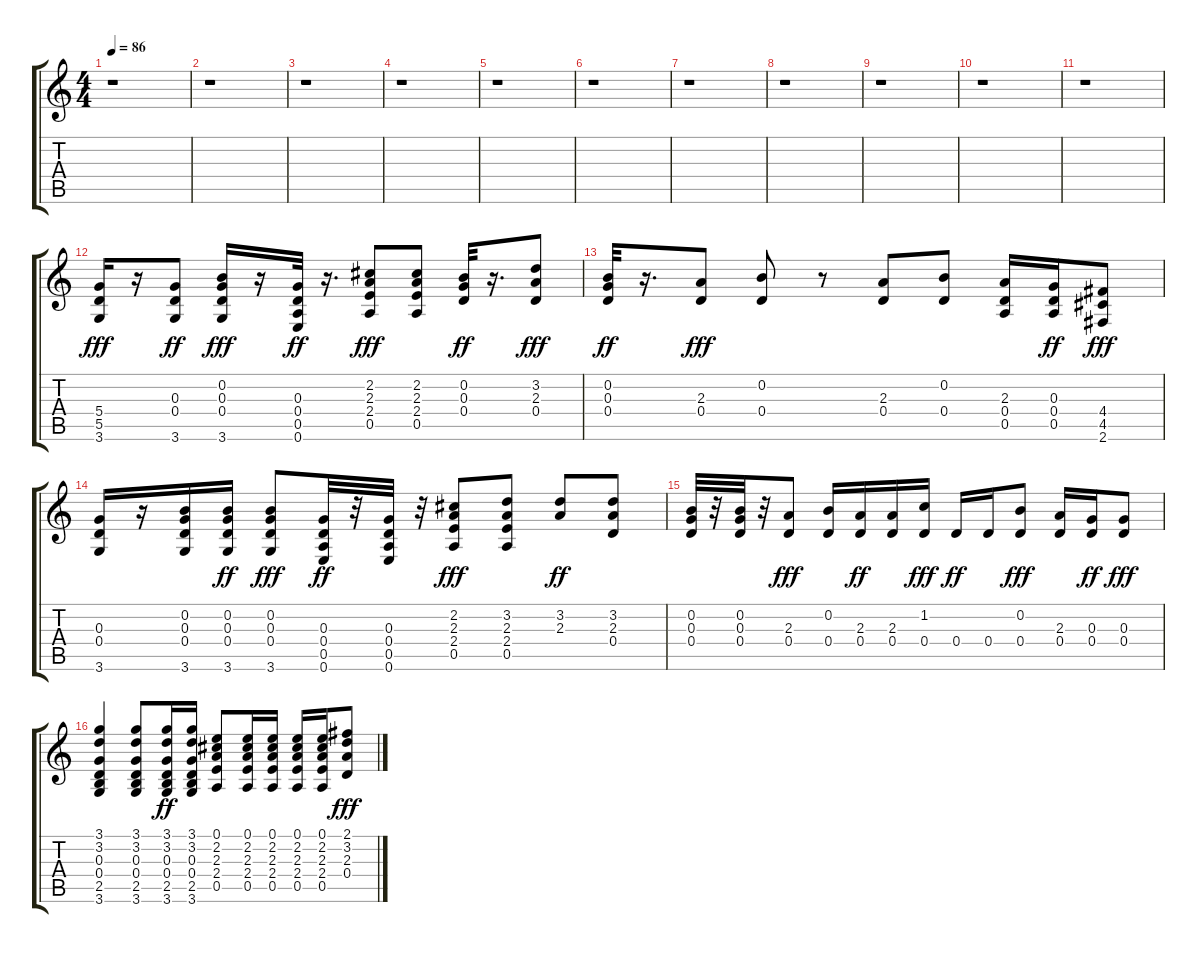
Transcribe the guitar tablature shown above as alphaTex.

\track "" {instrument acousticguitarsteel}
\staff {score tabs}
\tuning (E4 B3 G3 D3 A2 E2) {hide}
\ts (4 4)
\tempo 86
\clef g2
\ks c
r.1{dy fff} |
r.1 |
r.1 |
r.1 |
r.1 |
r.1 |
r.1 |
r.1 |
r.1 |
r.1 |
r.1 |
(5.4 5.5 3.6).16 r.16 (0.3 0.4 3.6).8{dy ff} (0.2 0.3 0.4 3.6).16{dy fff} r.16 (0.3 0.4 0.5 0.6).32{dy ff} r.16{d} (2.2 2.3 2.4 0.5).8{dy fff} (2.2 2.3 2.4 0.5).8 (0.2 0.3 0.4).32{dy ff} r.16{d} (3.2 2.3 0.4).8{dy fff} |
(0.2 0.3 0.4).32{dy ff} r.16{d} (2.3 0.4).8{dy fff} (0.2 0.4).8 r.8 (2.3 0.4).8 (0.2 0.4).8 (2.3 0.4 0.5).16 (0.3 0.4 0.5).16{dy ff} (4.4 4.5 2.6).8{dy fff} |
(0.3 0.4 3.6).16 r.16 (0.2 0.3 0.4 3.6).16 (0.2 0.3 0.4 3.6).16{dy ff} (0.2 0.3 0.4 3.6).8{dy fff} (0.3 0.4 0.5 0.6).32{dy ff} r.32 (0.3 0.4 0.5 0.6).32 r.32 (2.2 2.3 2.4 0.5).8{dy fff} (3.2 2.3 2.4 0.5).8 (3.2 2.3).8{dy ff} (3.2 2.3 0.4).8 |
(0.2 0.3 0.4).32 r.32 (0.2 0.3 0.4).32 r.32 (2.3 0.4).8{dy fff} (0.2 0.4).16 (2.3 0.4).16{dy ff} (2.3 0.4).16 (1.2 0.4).16{dy fff} 0.4.16{dy ff} 0.4.16 (0.2 0.4).8{dy fff} (2.3 0.4).16 (0.3 0.4).16{dy ff} (0.3 0.4).8{dy fff} |
(3.1 3.2 0.3 0.4 2.5 3.6).4 (3.1 3.2 0.3 0.4 2.5 3.6).8 (3.1 3.2 0.3 0.4 2.5 3.6).16{dy ff} (3.1 3.2 0.3 0.4 2.5 3.6).16 (0.1 2.2 2.3 2.4 0.5).8 (0.1 2.2 2.3 2.4 0.5).16 (0.1 2.2 2.3 2.4 0.5).16 (0.1 2.2 2.3 2.4 0.5).16 (0.1 2.2 2.3 2.4 0.5).16 (2.1 3.2 2.3 0.4).8{dy fff}
